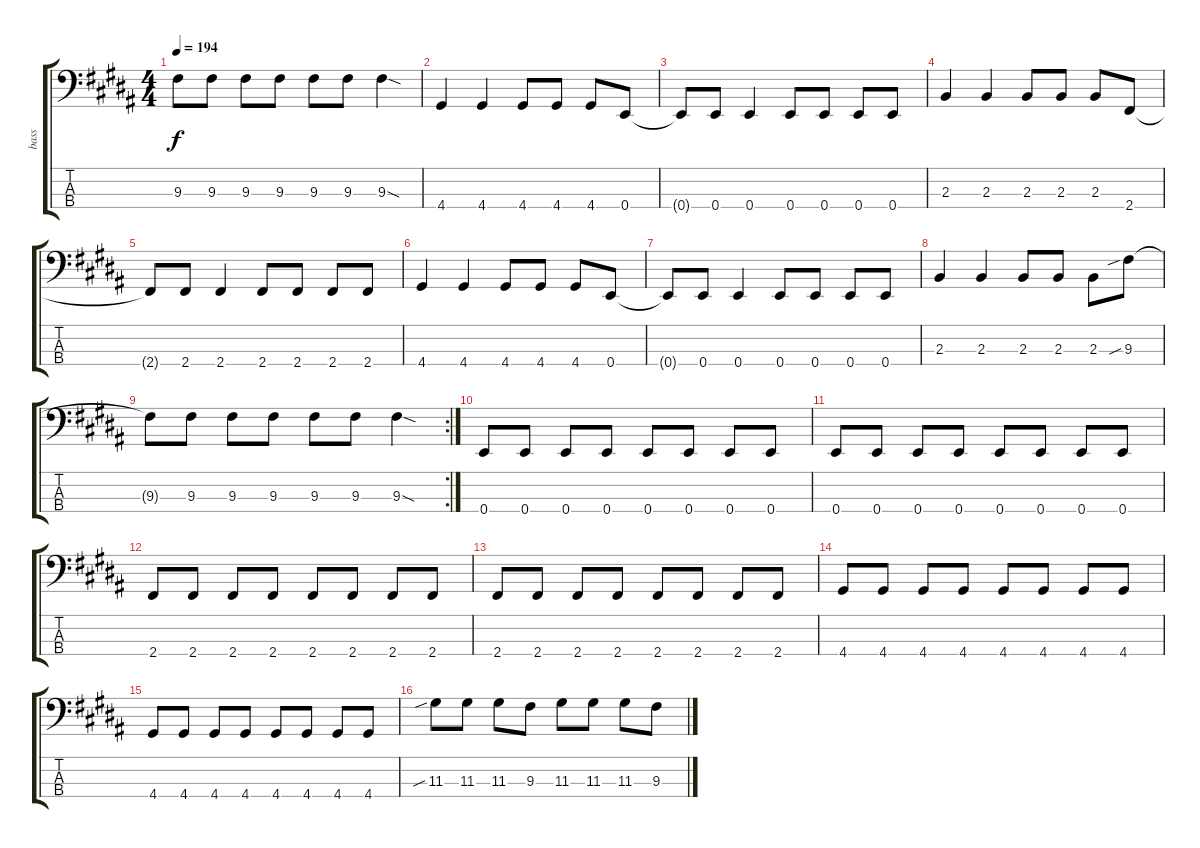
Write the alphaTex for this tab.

\track ("bass" "bass") {instrument electricbasspick}
\staff {score tabs}
\tuning (G2 D2 A1 E1) {hide}
\ts (4 4)
\tempo 194
\clef f4
\ks b
9.3{t}.8{dy f} 9.3.8 9.3.8 9.3.8 9.3.8 9.3.8 9.3{sod}.4 |
4.4.4 4.4.4 4.4.8 4.4.8 4.4.8 0.4.8 |
0.4{t}.8 0.4.8 0.4.4 0.4.8 0.4.8 0.4.8 0.4.8 |
2.3.4 2.3.4 2.3.8 2.3.8 2.3.8 2.4.8 |
2.4{t}.8 2.4.8 2.4.4 2.4.8 2.4.8 2.4.8 2.4.8 |
4.4.4 4.4.4 4.4.8 4.4.8 4.4.8 0.4.8 |
0.4{t}.8 0.4.8 0.4.4 0.4.8 0.4.8 0.4.8 0.4.8 |
2.3.4 2.3.4 2.3.8 2.3.8 2.3.8 9.3{sib}.8 |
\rc 2
9.3{t}.8 9.3.8 9.3.8 9.3.8 9.3.8 9.3.8 9.3{sod}.4 |
0.4.8 0.4.8 0.4.8 0.4.8 0.4.8 0.4.8 0.4.8 0.4.8 |
0.4.8 0.4.8 0.4.8 0.4.8 0.4.8 0.4.8 0.4.8 0.4.8 |
2.4.8 2.4.8 2.4.8 2.4.8 2.4.8 2.4.8 2.4.8 2.4.8 |
2.4.8 2.4.8 2.4.8 2.4.8 2.4.8 2.4.8 2.4.8 2.4.8 |
4.4.8 4.4.8 4.4.8 4.4.8 4.4.8 4.4.8 4.4.8 4.4.8 |
4.4.8 4.4.8 4.4.8 4.4.8 4.4.8 4.4.8 4.4.8 4.4.8 |
11.3{sib}.8 11.3.8 11.3.8 9.3.8 11.3.8 11.3.8 11.3.8 9.3.8
